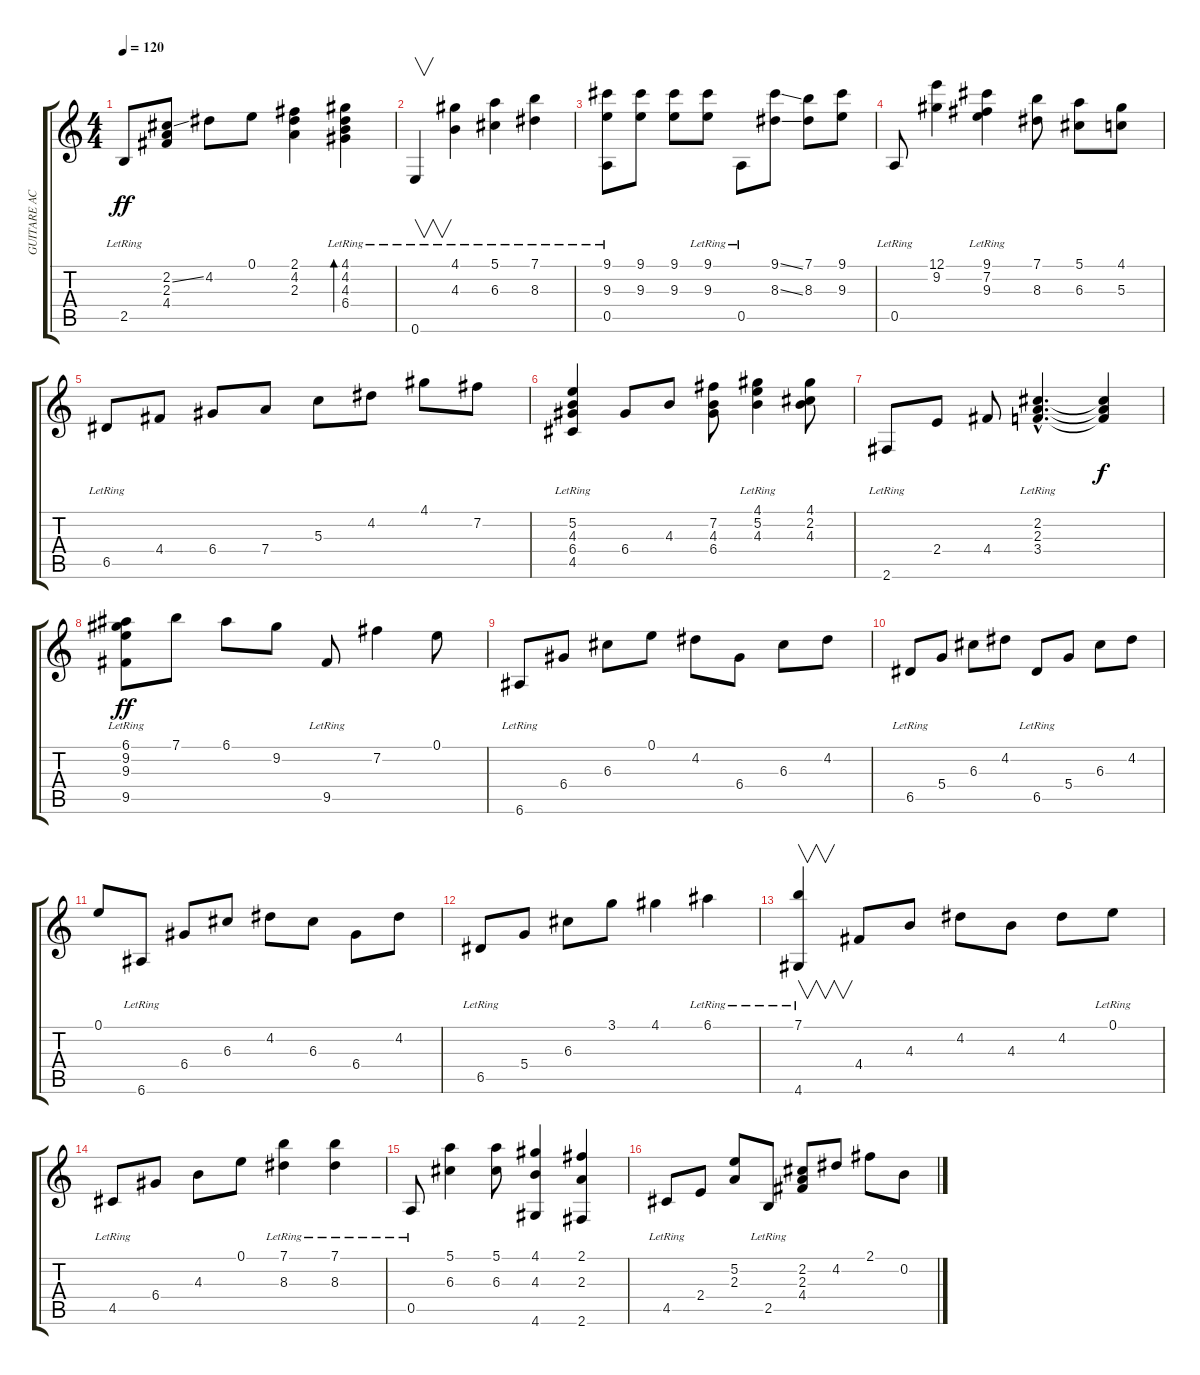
\track ("GUITARE ACIER" "GUITARE AC") {instrument acousticguitarsteel}
\staff {score tabs}
\tuning (E4 B3 G3 D3 A2 E2) {hide}
\ts (4 4)
\tempo 120
\clef g2
\ks c
2.5{lr}.8{dy ff} (2.2{ss} 2.3 4.4).8 4.2.8 0.1.8 (2.1 4.2 2.3).4 (4.1{lr} 4.2{lr} 4.3{lr} 6.4{lr}).4{bd 120} |
0.6{lr}.4{v} (4.1 4.3{lr}).4 (5.1 6.3{lr}).4 (7.1 8.3{lr}).4 |
(9.1 9.3 0.5{lr}).8 (9.1 9.3).8 (9.1 9.3).8 (9.1{lr} 9.3{lr}).8 0.5{lr}.8 (9.1{ss} 8.3{ss}).8 (7.1 8.3).8 (9.1 9.3).8 |
0.5{lr}.8 (12.1 9.2).4 (9.1 7.2 9.3{lr}).4 (7.1 8.3).8 (5.1 6.3).8 (4.1 5.3).8 |
6.5{lr}.8 4.4.8 6.4.8 7.4.8 5.3.8 4.2.8 4.1.8 7.2.8 |
(5.2 4.3 6.4 4.5{lr}).4 6.4.8 4.3.8 (7.2 4.3 6.4).8 (4.1 5.2 4.3{lr}).4 (4.1 2.2 4.3).8 |
2.6{lr}.8 2.4.8 4.4.8 (2.2{hac lr} 2.3{hac lr} 3.4{hac lr}).4{d} (2.2{t} 2.3{t} 3.4{t}).4{dy f} |
(6.1 9.2 9.3 9.5{lr}).8{dy ff} 7.1.8 6.1.8 9.2.8 9.5{lr}.8 7.2.4 0.1.8 |
6.6{lr}.8 6.4.8 6.3.8 0.1.8 4.2.8 6.4.8 6.3.8 4.2.8 |
6.5{lr}.8 5.4.8 6.3.8 4.2.8 6.5{lr}.8 5.4.8 6.3.8 4.2.8 |
0.1.8 6.6{lr}.8 6.4.8 6.3.8 4.2.8 6.3.8 6.4.8 4.2.8 |
6.5{lr}.8 5.4.8 6.3.8 3.1.8 4.1.4 6.1{lr}.4 |
(7.1{lr} 4.6{lr}).4{v} 4.4.8 4.3.8 4.2.8 4.3.8 4.2.8 0.1{lr}.8 |
4.5{lr}.8 6.4.8 4.3.8 0.1.8 (7.1{lr} 8.3).4 (7.1{lr} 8.3).4 |
0.5{lr}.8 (5.1 6.3).4 (5.1 6.3).8 (4.1 4.3 4.6).4 (2.1 2.3 2.6).4 |
4.5{lr}.8 2.4.8 (5.2 2.3).8 2.5{lr}.8 (2.2 2.3 4.4).8 4.2.8 2.1.8 0.2.8
